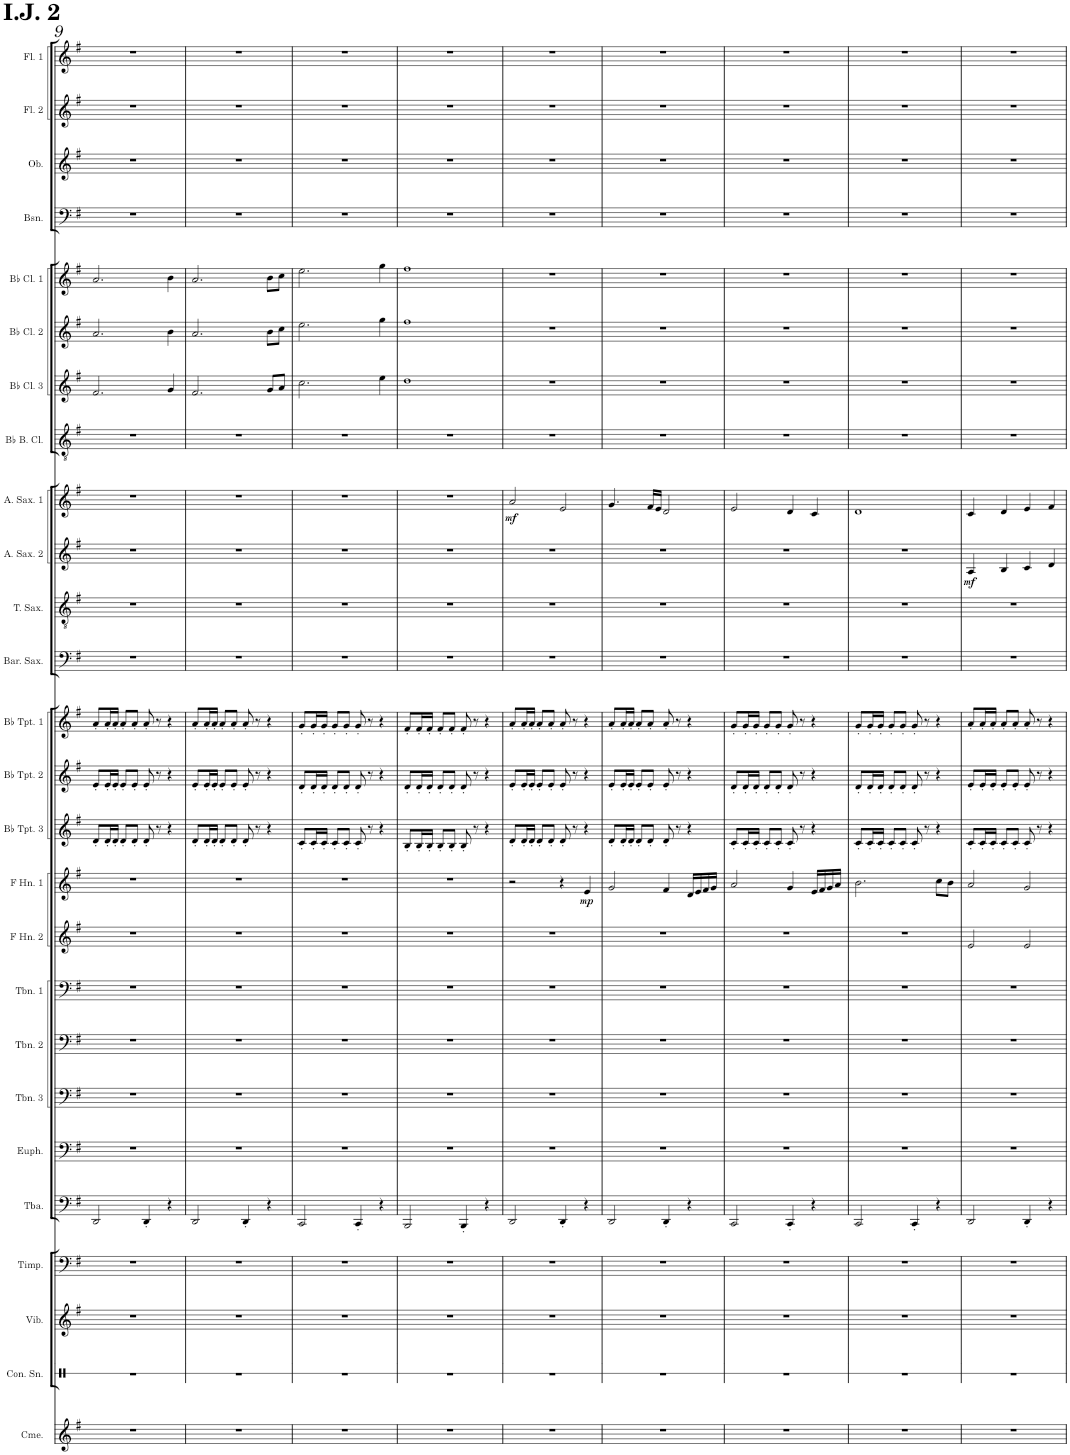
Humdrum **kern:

**kern	**kern	**kern	**kern	**kern	**kern	**kern	**kern	**kern	**kern	**kern	**dynam	**kern	**kern	**kern	**kern	**kern	**kern	**dynam	**kern	**dynam	**kern	**kern	**kern	**kern	**kern	**kern	**kern	**kern
*part26	*part25	*part24	*part23	*part22	*part21	*part20	*part19	*part18	*part17	*part16	*part16	*part15	*part14	*part13	*part12	*part11	*part10	*part10	*part9	*part9	*part8	*part7	*part6	*part5	*part4	*part3	*part2	*part1
*staff26	*staff25	*staff24	*staff23	*staff22	*staff21	*staff20	*staff19	*staff18	*staff17	*staff16	*staff16	*staff15	*staff14	*staff13	*staff12	*staff11	*staff10	*staff10	*staff9	*staff9	*staff8	*staff7	*staff6	*staff5	*staff4	*staff3	*staff2	*staff1
*I"Chimes	*I"Concert Snare Drum	*I"Vibraphone	*I"Timpani	*I"Tuba	*I"Euphonium	*I"Trombone 3	*I"Trombone 2	*I"Trombone 1	*I"Horn in F 2	*I"Horn in F 1	*	*I"Bb Trumpet 3	*I"Bb Trumpet 2	*I"Bb Trumpet 1	*I"Baritone Saxophone	*I"Tenor Saxophone	*I"Alto Saxophone 2	*	*I"Alto Saxophone 1	*	*I"Bb Bass Clarinet	*I"Bb Clarinet 3	*I"Bb Clarinet 2	*I"Bb Clarinet 1	*I"Bassoon	*I"Oboe	*I"Flute 2	*I"Flute 1
*I'Cme.	*I'Con. Sn.	*I'Vib.	*I'Timp.	*I'Tba.	*I'Euph.	*I'Tbn. 3	*I'Tbn. 2	*I'Tbn. 1	*	*	*	*I'Bb Tpt. 3	*I'Bb Tpt. 2	*I'Bb Tpt. 1	*I'Bar. Sax.	*I'T. Sax.	*I'A. Sax. 2	*	*I'A. Sax. 1	*	*I'Bb B. Cl.	*I'Bb Cl. 3	*I'Bb Cl. 2	*I'Bb Cl. 1	*I'Bsn.	*I'Ob.	*I'Fl. 2	*I'Fl. 1
!!LO:PB:g=z
*clefG2	*clefX	*clefG2	*clefF4	*clefF4	*clefF4	*clefF4	*clefF4	*clefF4	*clefG2	*clefG2	*	*clefG2	*clefG2	*clefG2	*clefF4	*clefGv2	*clefG2	*	*clefG2	*	*clefGv2	*clefG2	*clefG2	*clefG2	*clefF4	*clefG2	*clefG2	*clefG2
*	*	*	*	*	*	*	*	*	*ITrd4c7	*ITrd4c7	*	*ITrd1c2	*ITrd1c2	*ITrd1c2	*ITrd12c21	*ITrd8c14	*ITrd5c9	*	*ITrd5c9	*	*ITrd8c14	*ITrd1c2	*ITrd1c2	*ITrd1c2	*	*	*	*
*k[f#]	*k[]	*k[f#]	*k[f#]	*k[f#]	*k[f#]	*k[f#]	*k[f#]	*k[f#]	*k[f#]	*k[f#]	*	*k[f#]	*k[f#]	*k[f#]	*k[f#]	*k[f#]	*k[f#]	*	*k[f#]	*	*k[f#]	*k[f#]	*k[f#]	*k[f#]	*k[f#]	*k[f#]	*k[f#]	*k[f#]
*M4/4	*M4/4	*M4/4	*M4/4	*M4/4	*M4/4	*M4/4	*M4/4	*M4/4	*M4/4	*M4/4	*	*M4/4	*M4/4	*M4/4	*M4/4	*M4/4	*M4/4	*	*M4/4	*	*M4/4	*M4/4	*M4/4	*M4/4	*M4/4	*M4/4	*M4/4	*M4/4
=9	=9	=9	=9	=9	=9	=9	=9	=9	=9	=9	=9	=9	=9	=9	=9	=9	=9	=9	=9	=9	=9	=9	=9	=9	=9	=9	=9	=9
1r	1r	1r	1r	2DD/	1r	1r	1r	1r	1r	1r	.	8d'/L	8e'/L	8a'/L	1r	1r	1r	.	1r	.	1r	2.f#/	2.a/	2.a/	1r	1r	1r	1r
.	.	.	.	.	.	.	.	.	.	.	.	16d'/L	16e'/L	16a'/L	.	.	.	.	.	.	.	.	.	.	.	.	.	.
.	.	.	.	.	.	.	.	.	.	.	.	16d'/JJ	16e'/JJ	16a'/JJ	.	.	.	.	.	.	.	.	.	.	.	.	.	.
.	.	.	.	.	.	.	.	.	.	.	.	8d'/L	8e'/L	8a'/L	.	.	.	.	.	.	.	.	.	.	.	.	.	.
.	.	.	.	.	.	.	.	.	.	.	.	8d'/J	8e'/J	8a'/J	.	.	.	.	.	.	.	.	.	.	.	.	.	.
.	.	.	.	4DD'/	.	.	.	.	.	.	.	8d'/	8e'/	8a'/	.	.	.	.	.	.	.	.	.	.	.	.	.	.
.	.	.	.	.	.	.	.	.	.	.	.	8r	8r	8r	.	.	.	.	.	.	.	.	.	.	.	.	.	.
.	.	.	.	4r	.	.	.	.	.	.	.	4r	4r	4r	.	.	.	.	.	.	.	4g/	4b\	4b\	.	.	.	.
=10	=10	=10	=10	=10	=10	=10	=10	=10	=10	=10	=10	=10	=10	=10	=10	=10	=10	=10	=10	=10	=10	=10	=10	=10	=10	=10	=10	=10
1r	1r	1r	1r	2DD/	1r	1r	1r	1r	1r	1r	.	8d'/L	8e'/L	8a'/L	1r	1r	1r	.	1r	.	1r	2.f#/	2.a/	2.a/	1r	1r	1r	1r
.	.	.	.	.	.	.	.	.	.	.	.	16d'/L	16e'/L	16a'/L	.	.	.	.	.	.	.	.	.	.	.	.	.	.
.	.	.	.	.	.	.	.	.	.	.	.	16d'/JJ	16e'/JJ	16a'/JJ	.	.	.	.	.	.	.	.	.	.	.	.	.	.
.	.	.	.	.	.	.	.	.	.	.	.	8d'/L	8e'/L	8a'/L	.	.	.	.	.	.	.	.	.	.	.	.	.	.
.	.	.	.	.	.	.	.	.	.	.	.	8d'/J	8e'/J	8a'/J	.	.	.	.	.	.	.	.	.	.	.	.	.	.
.	.	.	.	4DD'/	.	.	.	.	.	.	.	8d'/	8e'/	8a'/	.	.	.	.	.	.	.	.	.	.	.	.	.	.
.	.	.	.	.	.	.	.	.	.	.	.	8r	8r	8r	.	.	.	.	.	.	.	.	.	.	.	.	.	.
.	.	.	.	4r	.	.	.	.	.	.	.	4r	4r	4r	.	.	.	.	.	.	.	8g/L	8b\L	8b\L	.	.	.	.
.	.	.	.	.	.	.	.	.	.	.	.	.	.	.	.	.	.	.	.	.	.	8a/J	8cc\J	8cc\J	.	.	.	.
=11	=11	=11	=11	=11	=11	=11	=11	=11	=11	=11	=11	=11	=11	=11	=11	=11	=11	=11	=11	=11	=11	=11	=11	=11	=11	=11	=11	=11
1r	1r	1r	1r	2CC/	1r	1r	1r	1r	1r	1r	.	8c'/L	8d'/L	8g'/L	1r	1r	1r	.	1r	.	1r	2.cc\	2.ee\	2.ee\	1r	1r	1r	1r
.	.	.	.	.	.	.	.	.	.	.	.	16c'/L	16d'/L	16g'/L	.	.	.	.	.	.	.	.	.	.	.	.	.	.
.	.	.	.	.	.	.	.	.	.	.	.	16c'/JJ	16d'/JJ	16g'/JJ	.	.	.	.	.	.	.	.	.	.	.	.	.	.
.	.	.	.	.	.	.	.	.	.	.	.	8c'/L	8d'/L	8g'/L	.	.	.	.	.	.	.	.	.	.	.	.	.	.
.	.	.	.	.	.	.	.	.	.	.	.	8c'/J	8d'/J	8g'/J	.	.	.	.	.	.	.	.	.	.	.	.	.	.
.	.	.	.	4CC'/	.	.	.	.	.	.	.	8c'/	8d'/	8g'/	.	.	.	.	.	.	.	.	.	.	.	.	.	.
.	.	.	.	.	.	.	.	.	.	.	.	8r	8r	8r	.	.	.	.	.	.	.	.	.	.	.	.	.	.
.	.	.	.	4r	.	.	.	.	.	.	.	4r	4r	4r	.	.	.	.	.	.	.	4ee\	4gg\	4gg\	.	.	.	.
=12	=12	=12	=12	=12	=12	=12	=12	=12	=12	=12	=12	=12	=12	=12	=12	=12	=12	=12	=12	=12	=12	=12	=12	=12	=12	=12	=12	=12
1r	1r	1r	1r	2BBB/	1r	1r	1r	1r	1r	1r	.	8B'/L	8d'/L	8f#'/L	1r	1r	1r	.	1r	.	1r	1dd	1ff#	1ff#	1r	1r	1r	1r
.	.	.	.	.	.	.	.	.	.	.	.	16B'/L	16d'/L	16f#'/L	.	.	.	.	.	.	.	.	.	.	.	.	.	.
.	.	.	.	.	.	.	.	.	.	.	.	16B'/JJ	16d'/JJ	16f#'/JJ	.	.	.	.	.	.	.	.	.	.	.	.	.	.
.	.	.	.	.	.	.	.	.	.	.	.	8B'/L	8d'/L	8f#'/L	.	.	.	.	.	.	.	.	.	.	.	.	.	.
.	.	.	.	.	.	.	.	.	.	.	.	8B'/J	8d'/J	8f#'/J	.	.	.	.	.	.	.	.	.	.	.	.	.	.
.	.	.	.	4BBB'/	.	.	.	.	.	.	.	8B'/	8d'/	8f#'/	.	.	.	.	.	.	.	.	.	.	.	.	.	.
.	.	.	.	.	.	.	.	.	.	.	.	8r	8r	8r	.	.	.	.	.	.	.	.	.	.	.	.	.	.
.	.	.	.	4r	.	.	.	.	.	.	.	4r	4r	4r	.	.	.	.	.	.	.	.	.	.	.	.	.	.
=13	=13	=13	=13	=13	=13	=13	=13	=13	=13	=13	=13	=13	=13	=13	=13	=13	=13	=13	=13	=13	=13	=13	=13	=13	=13	=13	=13	=13
!	!	!	!	!	!	!	!	!	!	!	!	!	!	!	!	!	!	!	!	!LO:DY:b	!	!	!	!	!	!	!	!
1r	1r	1r	1r	2DD/	1r	1r	1r	1r	1r	2r	.	8d'/L	8e'/L	8a'/L	1r	1r	1r	.	2a/	mf	1r	1r	1r	1r	1r	1r	1r	1r
.	.	.	.	.	.	.	.	.	.	.	.	16d'/L	16e'/L	16a'/L	.	.	.	.	.	.	.	.	.	.	.	.	.	.
.	.	.	.	.	.	.	.	.	.	.	.	16d'/JJ	16e'/JJ	16a'/JJ	.	.	.	.	.	.	.	.	.	.	.	.	.	.
.	.	.	.	.	.	.	.	.	.	.	.	8d'/L	8e'/L	8a'/L	.	.	.	.	.	.	.	.	.	.	.	.	.	.
.	.	.	.	.	.	.	.	.	.	.	.	8d'/J	8e'/J	8a'/J	.	.	.	.	.	.	.	.	.	.	.	.	.	.
.	.	.	.	4DD'/	.	.	.	.	.	4r	.	8d'/	8e'/	8a'/	.	.	.	.	2e/	.	.	.	.	.	.	.	.	.
.	.	.	.	.	.	.	.	.	.	.	.	8r	8r	8r	.	.	.	.	.	.	.	.	.	.	.	.	.	.
!	!	!	!	!	!	!	!	!	!	!	!LO:DY:b	!	!	!	!	!	!	!	!	!	!	!	!	!	!	!	!	!
.	.	.	.	4r	.	.	.	.	.	4e/	mp	4r	4r	4r	.	.	.	.	.	.	.	.	.	.	.	.	.	.
=14	=14	=14	=14	=14	=14	=14	=14	=14	=14	=14	=14	=14	=14	=14	=14	=14	=14	=14	=14	=14	=14	=14	=14	=14	=14	=14	=14	=14
1r	1r	1r	1r	2DD/	1r	1r	1r	1r	1r	2g/	.	8d'/L	8e'/L	8a'/L	1r	1r	1r	.	4.g/	.	1r	1r	1r	1r	1r	1r	1r	1r
.	.	.	.	.	.	.	.	.	.	.	.	16d'/L	16e'/L	16a'/L	.	.	.	.	.	.	.	.	.	.	.	.	.	.
.	.	.	.	.	.	.	.	.	.	.	.	16d'/JJ	16e'/JJ	16a'/JJ	.	.	.	.	.	.	.	.	.	.	.	.	.	.
.	.	.	.	.	.	.	.	.	.	.	.	8d'/L	8e'/L	8a'/L	.	.	.	.	.	.	.	.	.	.	.	.	.	.
.	.	.	.	.	.	.	.	.	.	.	.	8d'/J	8e'/J	8a'/J	.	.	.	.	16f#/LL	.	.	.	.	.	.	.	.	.
.	.	.	.	.	.	.	.	.	.	.	.	.	.	.	.	.	.	.	16e/JJ	.	.	.	.	.	.	.	.	.
.	.	.	.	4DD'/	.	.	.	.	.	4f#/	.	8d'/	8e'/	8a'/	.	.	.	.	2d/	.	.	.	.	.	.	.	.	.
.	.	.	.	.	.	.	.	.	.	.	.	8r	8r	8r	.	.	.	.	.	.	.	.	.	.	.	.	.	.
.	.	.	.	4r	.	.	.	.	.	16d/LL	.	4r	4r	4r	.	.	.	.	.	.	.	.	.	.	.	.	.	.
.	.	.	.	.	.	.	.	.	.	16e/	.	.	.	.	.	.	.	.	.	.	.	.	.	.	.	.	.	.
.	.	.	.	.	.	.	.	.	.	16f#/	.	.	.	.	.	.	.	.	.	.	.	.	.	.	.	.	.	.
.	.	.	.	.	.	.	.	.	.	16g/JJ	.	.	.	.	.	.	.	.	.	.	.	.	.	.	.	.	.	.
=15	=15	=15	=15	=15	=15	=15	=15	=15	=15	=15	=15	=15	=15	=15	=15	=15	=15	=15	=15	=15	=15	=15	=15	=15	=15	=15	=15	=15
1r	1r	1r	1r	2CC/	1r	1r	1r	1r	1r	2a/	.	8c'/L	8d'/L	8g'/L	1r	1r	1r	.	2e/	.	1r	1r	1r	1r	1r	1r	1r	1r
.	.	.	.	.	.	.	.	.	.	.	.	16c'/L	16d'/L	16g'/L	.	.	.	.	.	.	.	.	.	.	.	.	.	.
.	.	.	.	.	.	.	.	.	.	.	.	16c'/JJ	16d'/JJ	16g'/JJ	.	.	.	.	.	.	.	.	.	.	.	.	.	.
.	.	.	.	.	.	.	.	.	.	.	.	8c'/L	8d'/L	8g'/L	.	.	.	.	.	.	.	.	.	.	.	.	.	.
.	.	.	.	.	.	.	.	.	.	.	.	8c'/J	8d'/J	8g'/J	.	.	.	.	.	.	.	.	.	.	.	.	.	.
.	.	.	.	4CC'/	.	.	.	.	.	4g/	.	8c'/	8d'/	8g'/	.	.	.	.	4d/	.	.	.	.	.	.	.	.	.
.	.	.	.	.	.	.	.	.	.	.	.	8r	8r	8r	.	.	.	.	.	.	.	.	.	.	.	.	.	.
.	.	.	.	4r	.	.	.	.	.	16e/LL	.	4r	4r	4r	.	.	.	.	4c/	.	.	.	.	.	.	.	.	.
.	.	.	.	.	.	.	.	.	.	16f#/	.	.	.	.	.	.	.	.	.	.	.	.	.	.	.	.	.	.
.	.	.	.	.	.	.	.	.	.	16g/	.	.	.	.	.	.	.	.	.	.	.	.	.	.	.	.	.	.
.	.	.	.	.	.	.	.	.	.	16a/JJ	.	.	.	.	.	.	.	.	.	.	.	.	.	.	.	.	.	.
=16	=16	=16	=16	=16	=16	=16	=16	=16	=16	=16	=16	=16	=16	=16	=16	=16	=16	=16	=16	=16	=16	=16	=16	=16	=16	=16	=16	=16
1r	1r	1r	1r	2CC/	1r	1r	1r	1r	1r	2.b\	.	8c'/L	8d'/L	8g'/L	1r	1r	1r	.	1d	.	1r	1r	1r	1r	1r	1r	1r	1r
.	.	.	.	.	.	.	.	.	.	.	.	16c'/L	16d'/L	16g'/L	.	.	.	.	.	.	.	.	.	.	.	.	.	.
.	.	.	.	.	.	.	.	.	.	.	.	16c'/JJ	16d'/JJ	16g'/JJ	.	.	.	.	.	.	.	.	.	.	.	.	.	.
.	.	.	.	.	.	.	.	.	.	.	.	8c'/L	8d'/L	8g'/L	.	.	.	.	.	.	.	.	.	.	.	.	.	.
.	.	.	.	.	.	.	.	.	.	.	.	8c'/J	8d'/J	8g'/J	.	.	.	.	.	.	.	.	.	.	.	.	.	.
.	.	.	.	4CC'/	.	.	.	.	.	.	.	8c'/	8d'/	8g'/	.	.	.	.	.	.	.	.	.	.	.	.	.	.
.	.	.	.	.	.	.	.	.	.	.	.	8r	8r	8r	.	.	.	.	.	.	.	.	.	.	.	.	.	.
.	.	.	.	4r	.	.	.	.	.	8cc\L	.	4r	4r	4r	.	.	.	.	.	.	.	.	.	.	.	.	.	.
.	.	.	.	.	.	.	.	.	.	8b\J	.	.	.	.	.	.	.	.	.	.	.	.	.	.	.	.	.	.
=17	=17	=17	=17	=17	=17	=17	=17	=17	=17	=17	=17	=17	=17	=17	=17	=17	=17	=17	=17	=17	=17	=17	=17	=17	=17	=17	=17	=17
!	!	!	!	!	!	!	!	!	!	!	!	!	!	!	!	!	!	!LO:DY:b	!	!	!	!	!	!	!	!	!	!
1r	1r	1r	1r	2DD/	1r	1r	1r	1r	2e/	2a/	.	8c'/L	8e'/L	8a'/L	1r	1r	4A/	mf	4c/	.	1r	1r	1r	1r	1r	1r	1r	1r
.	.	.	.	.	.	.	.	.	.	.	.	16c'/L	16e'/L	16a'/L	.	.	.	.	.	.	.	.	.	.	.	.	.	.
.	.	.	.	.	.	.	.	.	.	.	.	16c'/JJ	16e'/JJ	16a'/JJ	.	.	.	.	.	.	.	.	.	.	.	.	.	.
.	.	.	.	.	.	.	.	.	.	.	.	8c'/L	8e'/L	8a'/L	.	.	4B/	.	4d/	.	.	.	.	.	.	.	.	.
.	.	.	.	.	.	.	.	.	.	.	.	8c'/J	8e'/J	8a'/J	.	.	.	.	.	.	.	.	.	.	.	.	.	.
.	.	.	.	4DD'/	.	.	.	.	2e/	2g/	.	8c'/	8e'/	8a'/	.	.	4c/	.	4e/	.	.	.	.	.	.	.	.	.
.	.	.	.	.	.	.	.	.	.	.	.	8r	8r	8r	.	.	.	.	.	.	.	.	.	.	.	.	.	.
.	.	.	.	4r	.	.	.	.	.	.	.	4r	4r	4r	.	.	4d/	.	4f#/	.	.	.	.	.	.	.	.	.
=	=	=	=	=	=	=	=	=	=	=	=	=	=	=	=	=	=	=	=	=	=	=	=	=	=	=	=	=
*-	*-	*-	*-	*-	*-	*-	*-	*-	*-	*-	*-	*-	*-	*-	*-	*-	*-	*-	*-	*-	*-	*-	*-	*-	*-	*-	*-	*-
